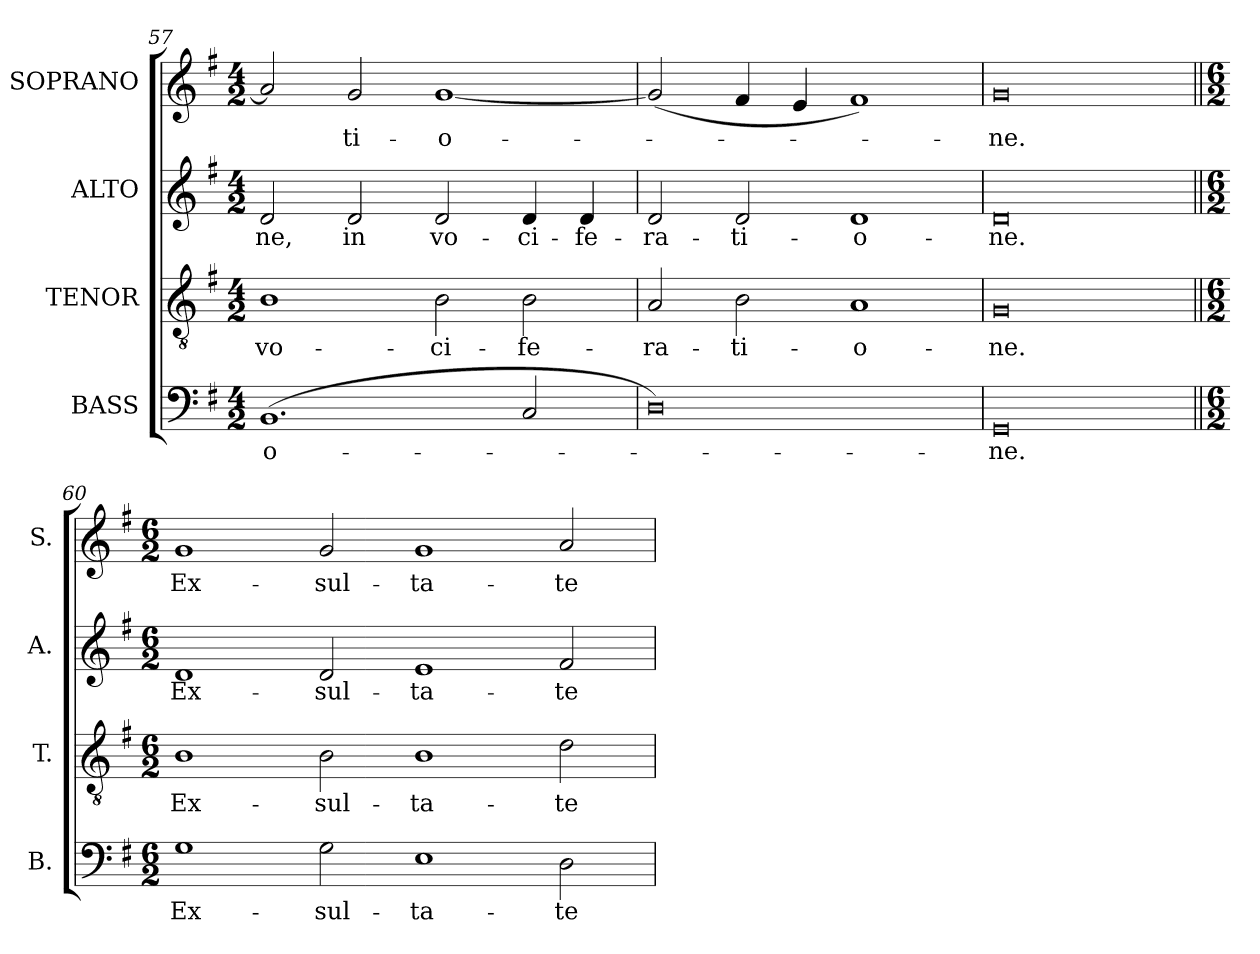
**kern	**text	**kern	**text	**kern	**text	**kern	**text
*part4	*part4	*part3	*part3	*part2	*part2	*part1	*part1
*staff4	*staff4	*staff3	*staff3	*staff2	*staff2	*staff1	*staff1
*I"BASS	*	*I"TENOR	*	*I"ALTO	*	*I"SOPRANO	*
*I'B.	*	*I'T.	*	*I'A.	*	*I'S.	*
!!LO:PB:g=z
*clefF4	*	*clefGv2	*	*clefG2	*	*clefG2	*
*	*	*ITrd7c12	*	*	*	*	*
*k[f#]	*	*k[f#]	*	*k[f#]	*	*k[f#]	*
*G:	*	*G:	*	*G:	*	*G:	*
*M4/2	*	*M4/2	*	*M4/2	*	*M4/2	*
=57	=57	=57	=57	=57	=57	=57	=57
!	!LO:LY:b:color=#000000	!	!	!	!	!	!
!	!	!	!LO:LY:b:color=#000000	!	!	!	!
!	!	!	!	!	!LO:LY:b:color=#000000	!	!
(1.BBi	-o-	1BBi	vo-	2di/	-ne,	2ai/]	.
!	!	!	!	!	!LO:LY:b:color=#000000	!	!
!	!	!	!	!	!	!	!LO:LY:b:color=#000000
.	.	.	.	2di/	in	2gi/	-ti-
!	!	!	!LO:LY:b:color=#000000	!	!	!	!
!	!	!	!	!	!LO:LY:b:color=#000000	!	!
!	!	!	!	!	!	!	!LO:LY:b:color=#000000
.	.	2BBi\	-ci-	2di/	vo-	[<1gi	-o-
!	!	!	!LO:LY:b:color=#000000	!	!	!	!
!	!	!	!	!	!LO:LY:b:color=#000000	!	!
2Ci/	.	2BBi\	-fe-	4di/	-ci-	.	.
!	!	!	!	!	!LO:LY:b:color=#000000	!	!
.	.	.	.	4di/	-fe-	.	.
=58	=58	=58	=58	=58	=58	=58	=58
!	!	!	!LO:LY:b:color=#000000	!	!	!	!
!	!	!	!	!	!LO:LY:b:color=#000000	!	!
0Di)	.	2AAi/	-ra-	2di/	-ra-	(2gi/]	.
!	!	!	!LO:LY:b:color=#000000	!	!	!	!
!	!	!	!	!	!LO:LY:b:color=#000000	!	!
.	.	2BBi\	-ti-	2di/	-ti-	4f#i/	.
.	.	.	.	.	.	4ei/	.
!	!	!	!LO:LY:b:color=#000000	!	!	!	!
!	!	!	!	!	!LO:LY:b:color=#000000	!	!
.	.	1AAi	-o-	1di	-o-	1f#i)	.
=59	=59	=59	=59	=59	=59	=59	=59
!	!LO:LY:b:color=#000000	!	!	!	!	!	!
!	!	!	!LO:LY:b:color=#000000	!	!	!	!
!	!	!	!	!	!LO:LY:b:color=#000000	!	!
!	!	!	!	!	!	!	!LO:LY:b:color=#000000
0GGi	-ne.	0GGi	-ne.	0di	-ne.	0gi	-ne.
=60||	=60||	=60||	=60||	=60||	=60||	=60||	=60||
*M6/2	*	*M6/2	*	*M6/2	*	*M6/2	*
!	!LO:LY:b:color=#000000	!	!	!	!	!	!
!	!	!	!LO:LY:b:color=#000000	!	!	!	!
!	!	!	!	!	!LO:LY:b:color=#000000	!	!
*	*	*	*	*	*	*MM432	*
!	!	!	!	!	!	!	!LO:LY:b:color=#000000
1Gi	Ex-	1BBi	Ex-	1di	Ex-	1gi	Ex-
!	!LO:LY:b:color=#000000	!	!	!	!	!	!
!	!	!	!LO:LY:b:color=#000000	!	!	!	!
!	!	!	!	!	!LO:LY:b:color=#000000	!	!
!	!	!	!	!	!	!	!LO:LY:b:color=#000000
2Gi\	-sul-	2BBi\	-sul-	2di/	-sul-	2gi/	-sul-
!	!LO:LY:b:color=#000000	!	!	!	!	!	!
!	!	!	!LO:LY:b:color=#000000	!	!	!	!
!	!	!	!	!	!LO:LY:b:color=#000000	!	!
!	!	!	!	!	!	!	!LO:LY:b:color=#000000
1Ei	-ta-	1BBi	-ta-	1ei	-ta-	1gi	-ta-
!	!LO:LY:b:color=#000000	!	!	!	!	!	!
!	!	!	!LO:LY:b:color=#000000	!	!	!	!
!	!	!	!	!	!LO:LY:b:color=#000000	!	!
!	!	!	!	!	!	!	!LO:LY:b:color=#000000
2Di\	-te	2Di\	-te	2f#i/	-te	2ai/	-te
=	=	=	=	=	=	=	=
*-	*-	*-	*-	*-	*-	*-	*-
